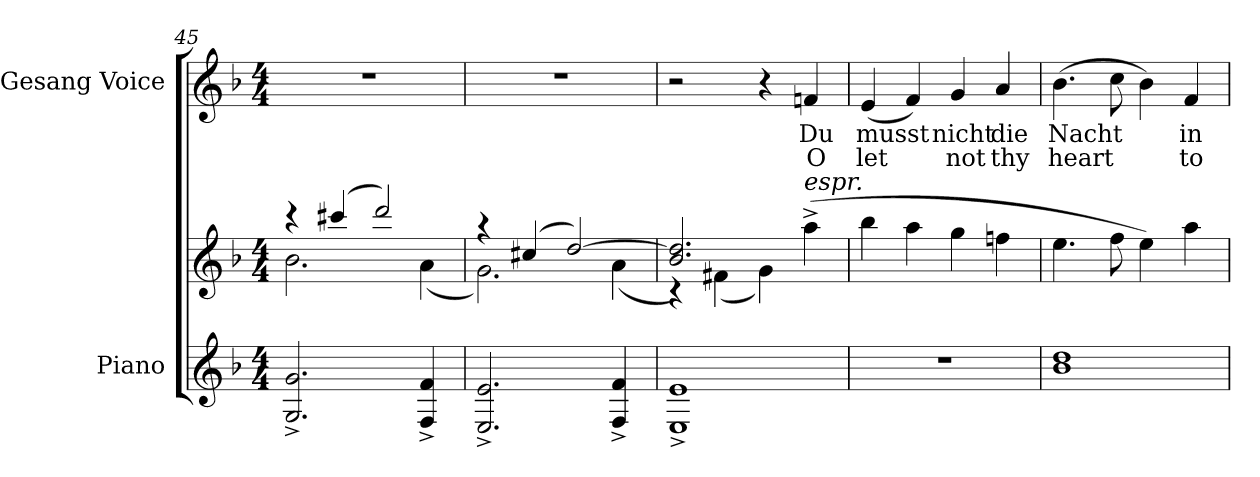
**kern	**kern	**kern	**text	**text
*part2	*part2	*part1	*part1	*part1
*staff3	*staff2	*staff1	*staff1	*staff1
*I"Piano	*	*I"Gesang Voice	*	*
*I'Pno	*	*	*	*
*clefG2	*clefG2	*clefG2	*	*
*k[b-]	*k[b-]	*k[b-]	*	*
*M4/4	*M4/4	*M4/4	*	*
=45	=45	=45	=45	=45
*	*^	*	*	*
2.G/^ 2.g/^	4r	2.b-\	1r	.	.
.	(4ccc#X/	.	.	.	.
.	2ddd/)	.	.	.	.
4F/^ 4f/^	.	(4a\	.	.	.
=46	=46	=46	=46	=46	=46
2.E/^ 2.e/^	4r	2.g\)	1r	.	.
.	(4cc#X/	.	.	.	.
.	[2dd/)	.	.	.	.
4F/^ 4f/^	.	(4a\	.	.	.
=47	=47	=47	=47	=47	=47
1E^ 1e^	2.b-/ 2.dd/]	4r)	2r	.	.
.	.	(4f#X\	.	.	.
.	.	4g\)	4r	.	.
!	!LO:TX:i:t=espr.	!	!	!	!
.	(4aa^>\	4ryy	4fn/	Du	O
*	*v	*v	*	*	*
=48	=48	=48	=48	=48
1r	4bb-\	(4e/	musst	let
.	4aa\	4f/)	.	.
.	4gg\	4g/	nicht	not
.	4ffn\	4a/	die	thy
=49	=49	=49	=49	=49
1b- 1dd	4.ee\	(4.b-\	Nacht	heart
.	8ff\	8cc\	.	.
.	4ee\)	4b-\)	.	.
.	4aa\	4f/	in	to
=	=	=	=	=
*-	*-	*-	*-	*-
